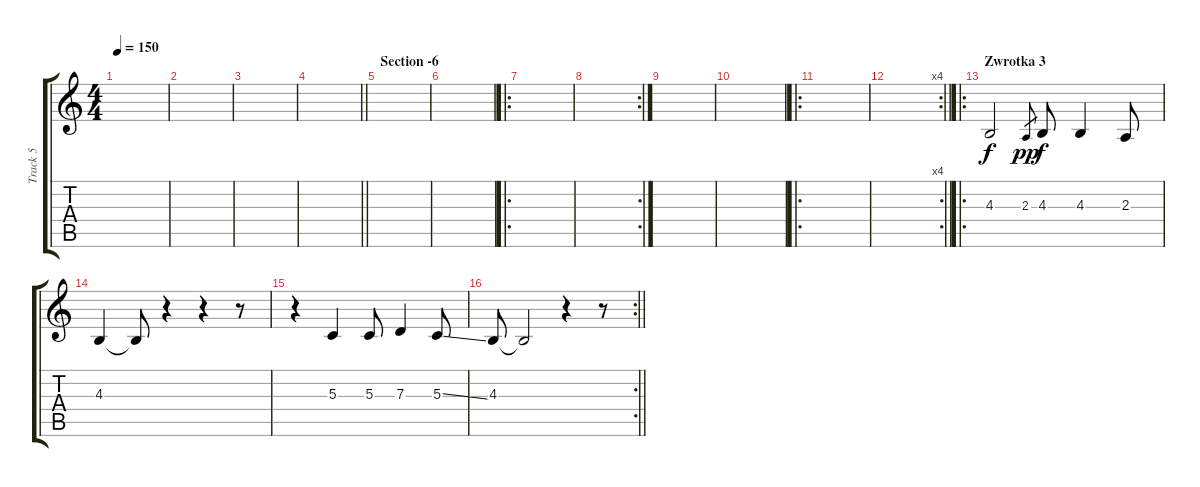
\track ("Track 5" "Track 5") {instrument lead6voice}
\staff {score tabs}
\tuning (E4 B3 G3 D3 A2 E2) {hide}
\ts (4 4)
\tempo 150
\clef g2
\ks c
|
|
|
\barLineRight lightlight
|
\section ("" "Section -6")
|
|
\ro
|
\rc 2
|
|
|
\ro
|
\rc 4
\barLineRight lightlight
|
\ro
\section ("" "Zwrotka 3")
4.3.2 2.3.8{gr dy pp} 4.3.8{dy f} 4.3.4 2.3.8 |
4.3.4 4.3{t}.8 r.4 r.4 r.8 |
r.4 5.3.4 5.3.8 7.3.4 5.3{ss}.8 |
\rc 2
\barLineRight lightlight
4.3.8 4.3{t}.2 r.4 r.8
